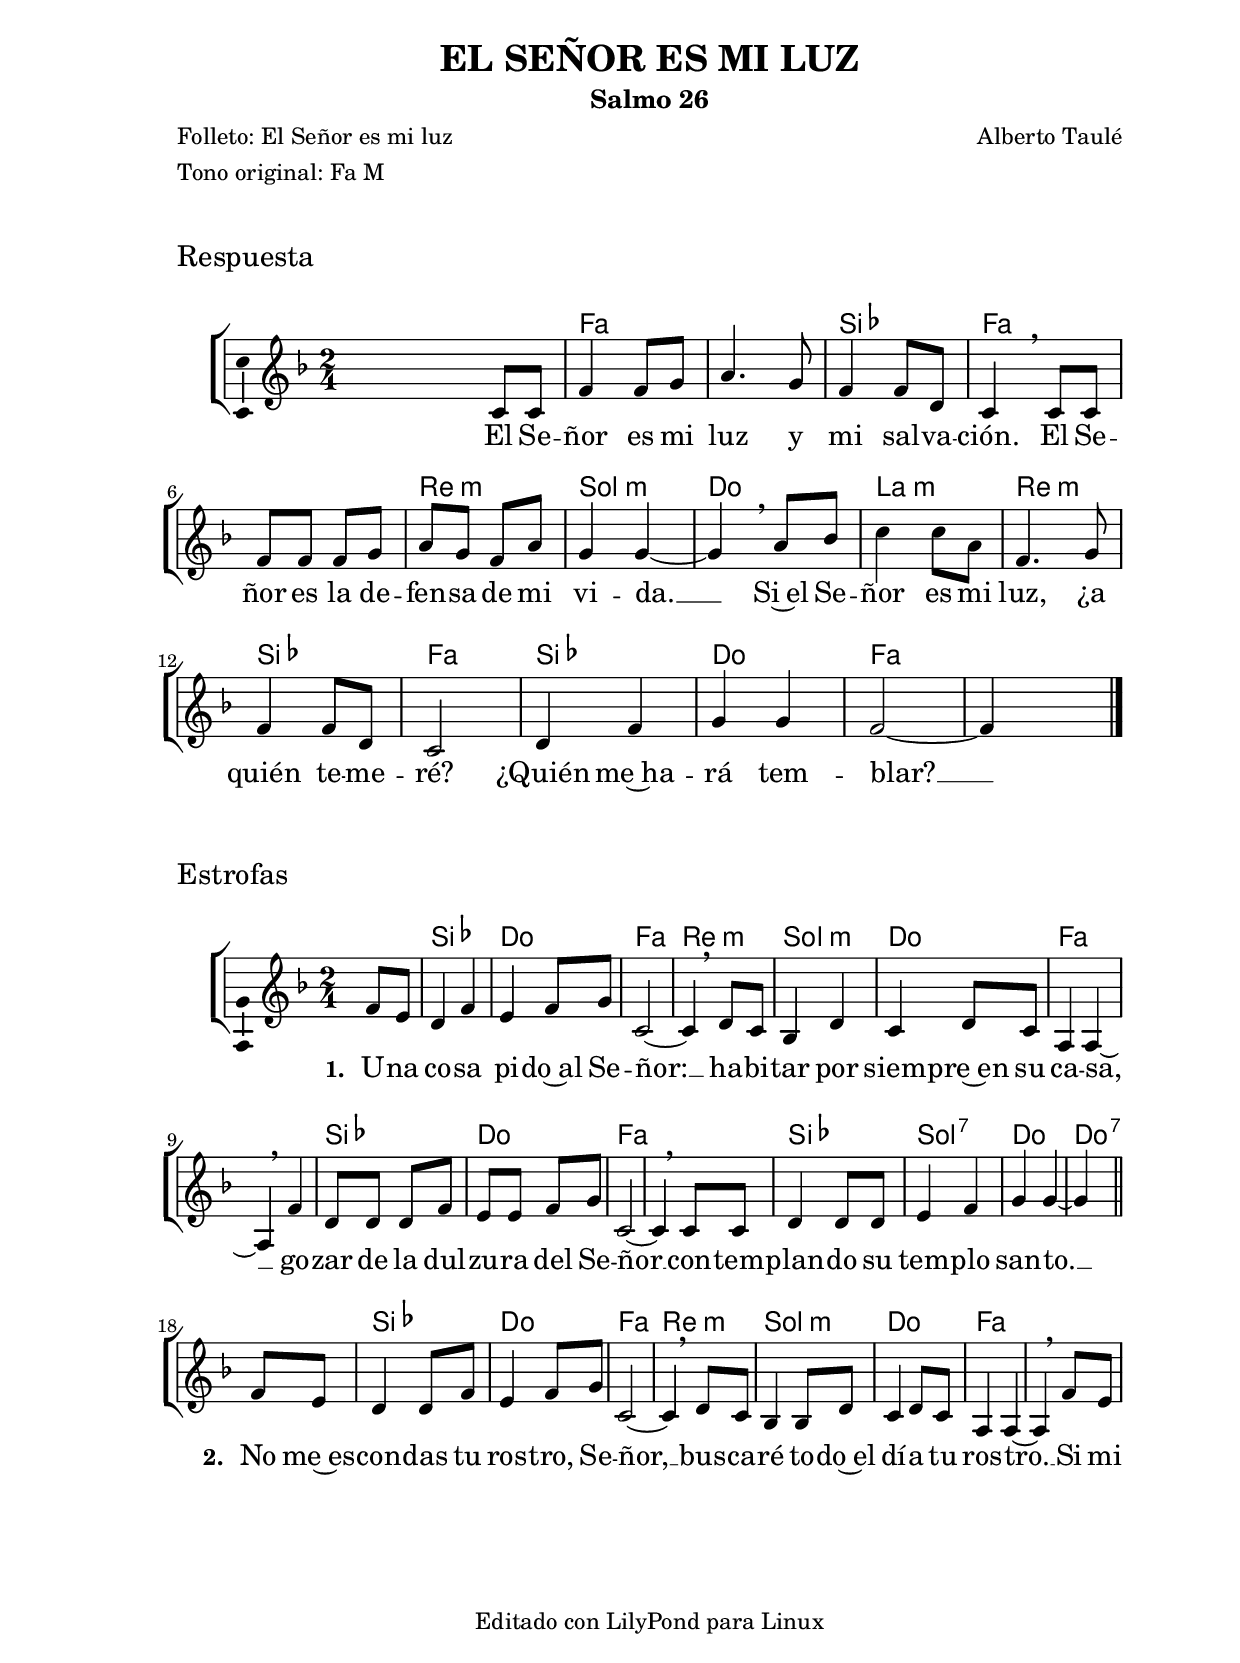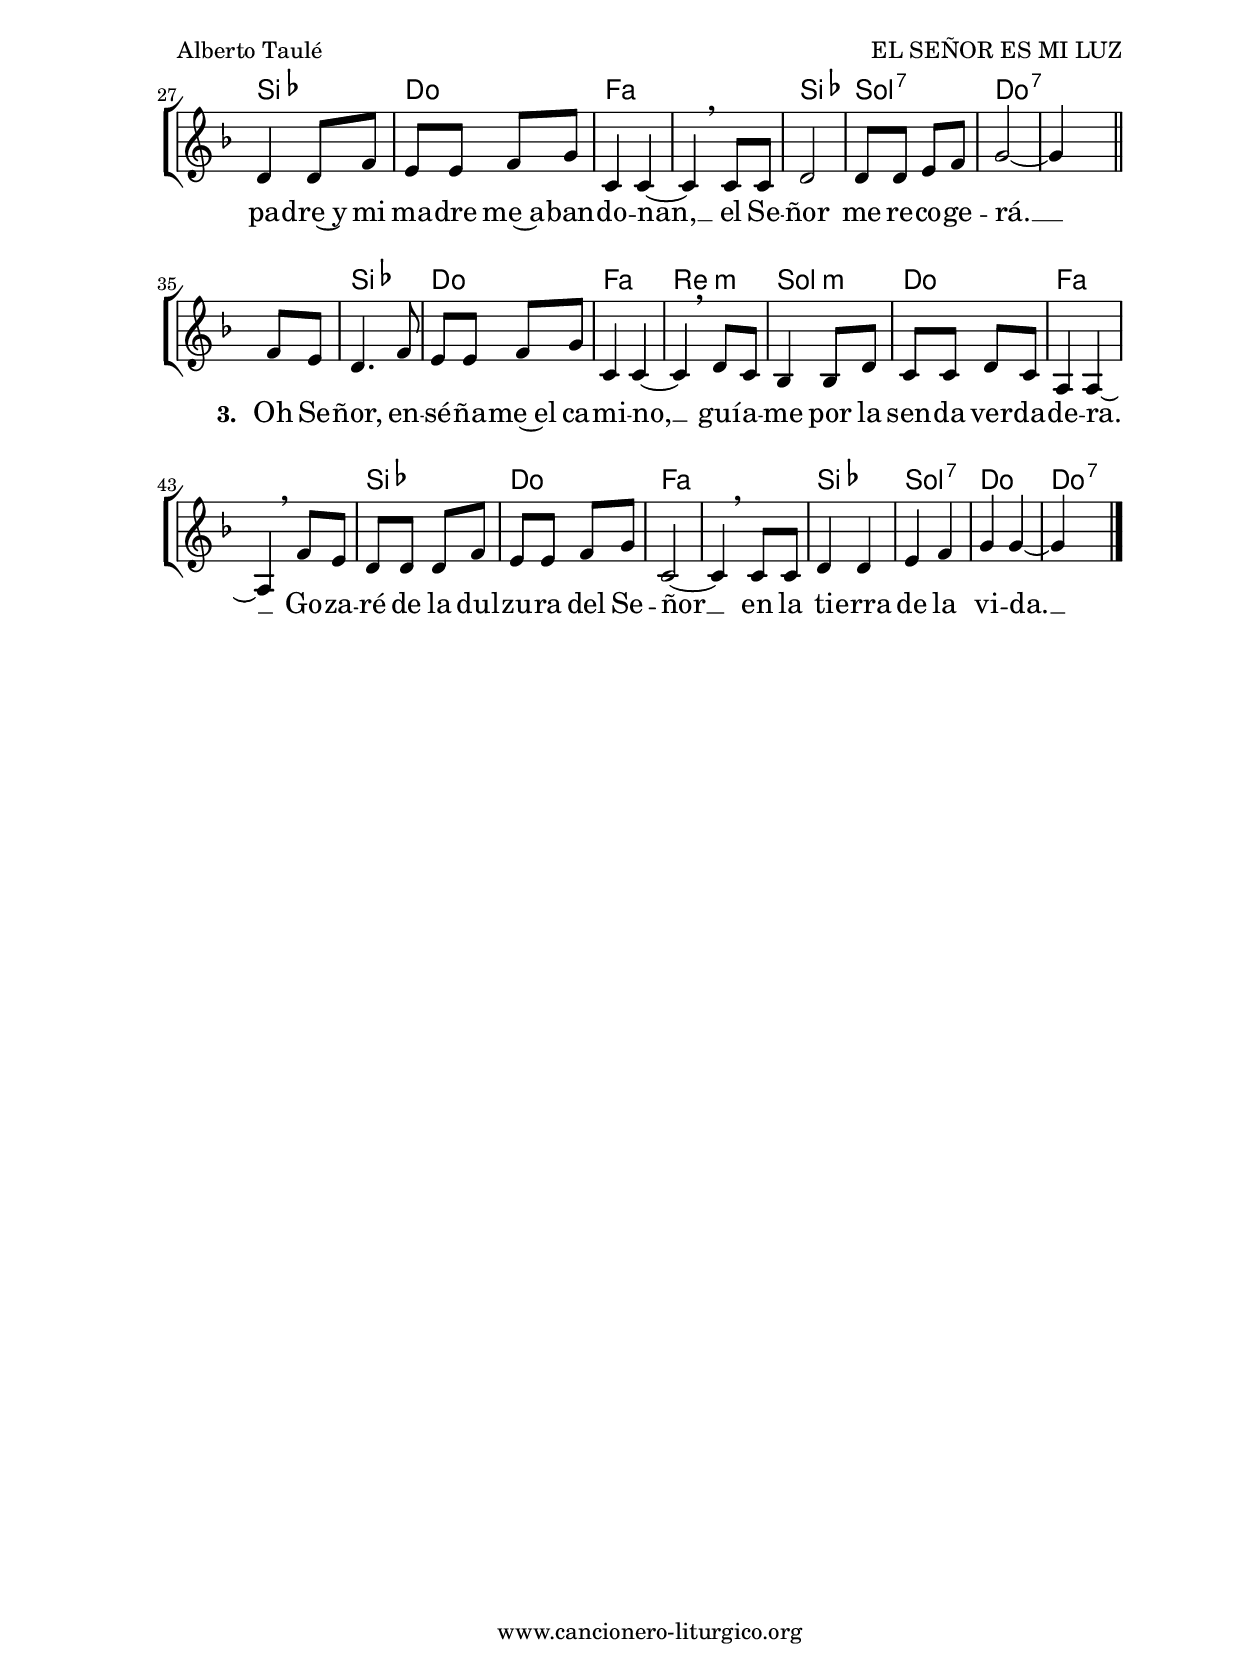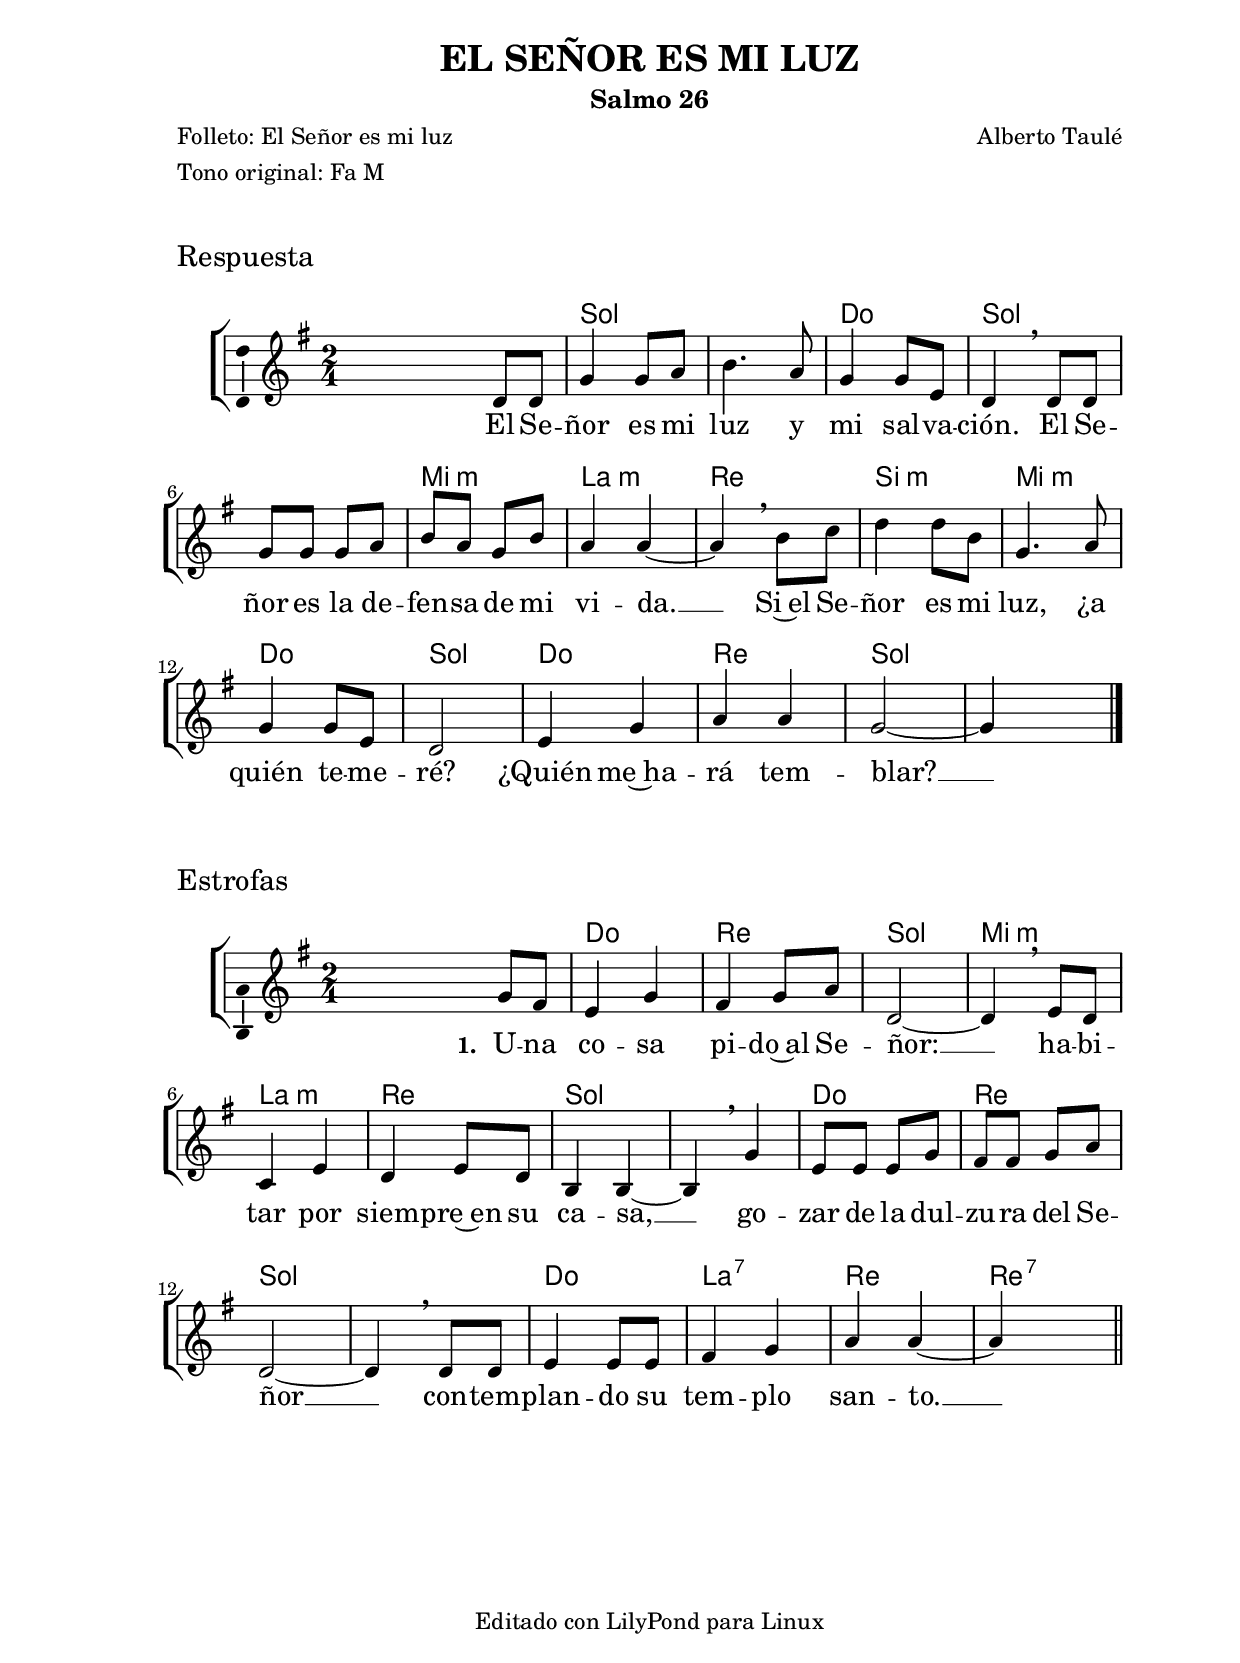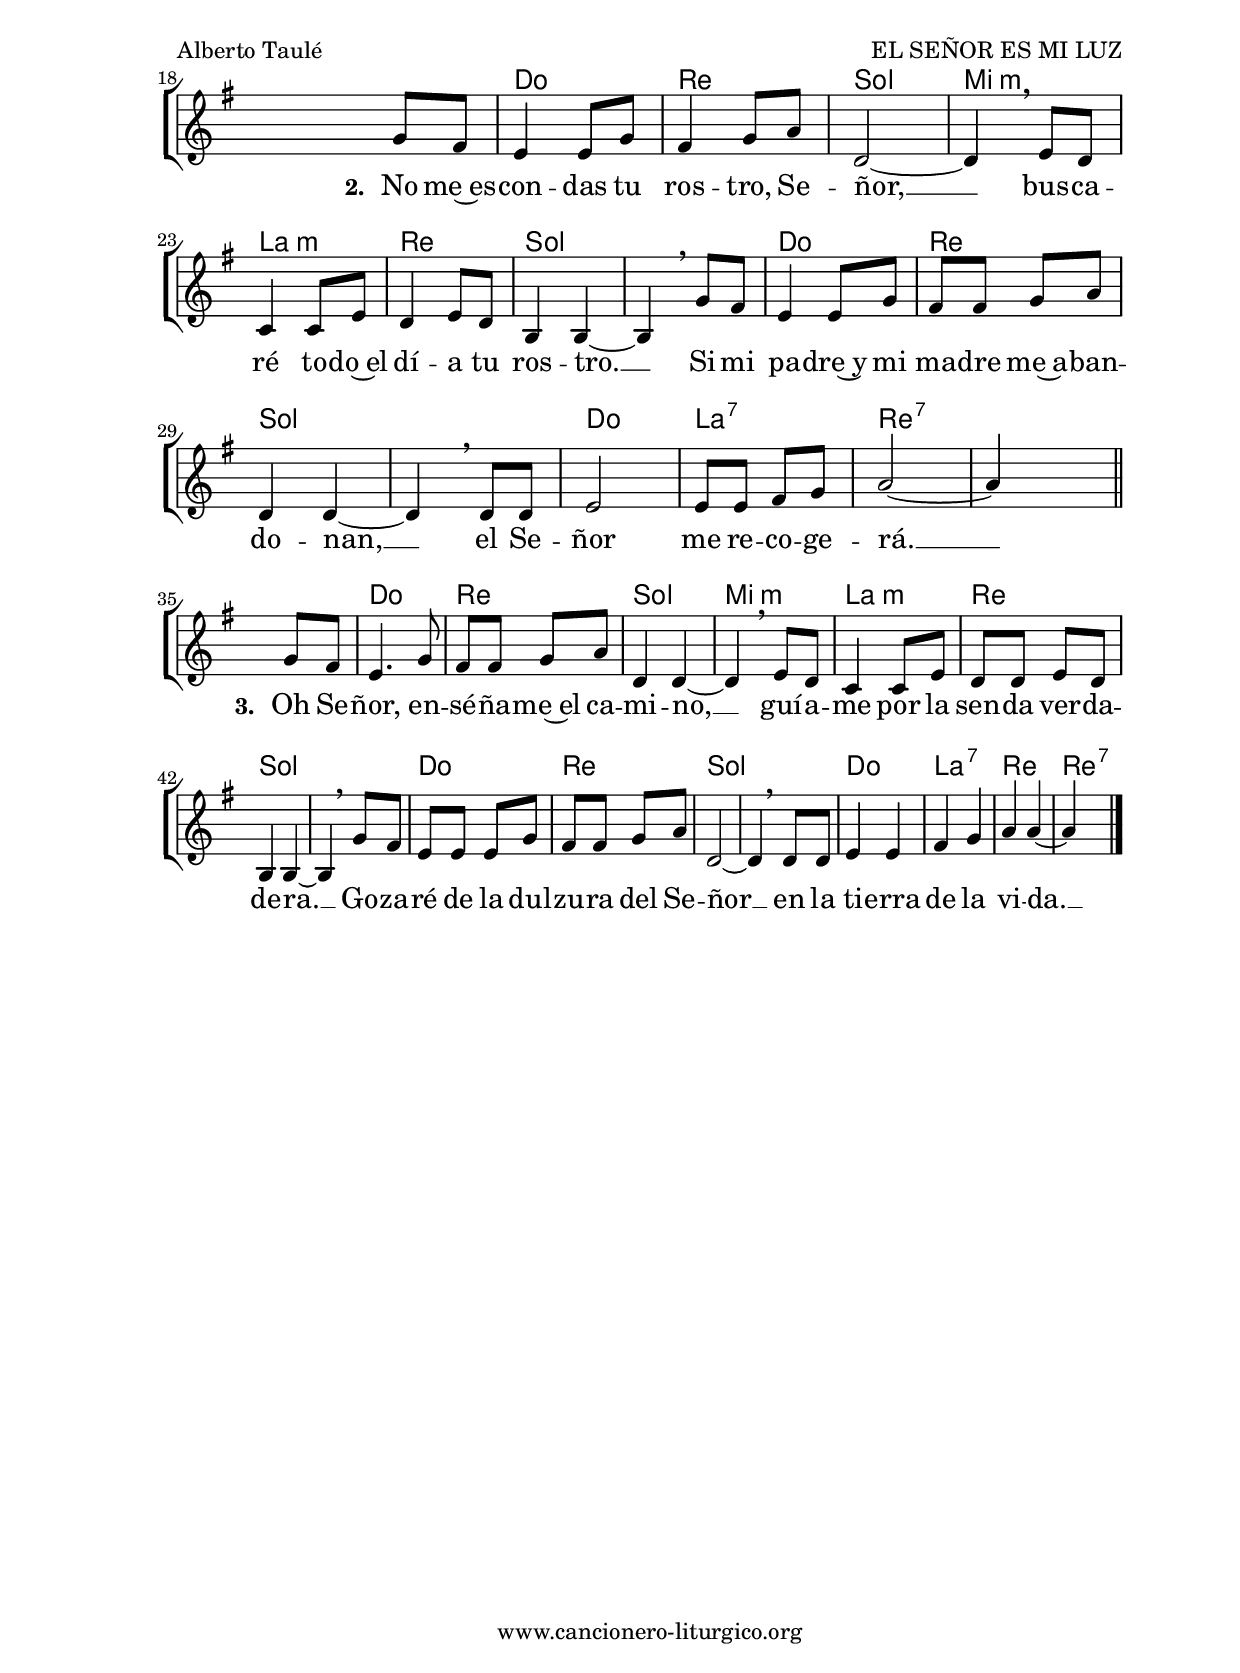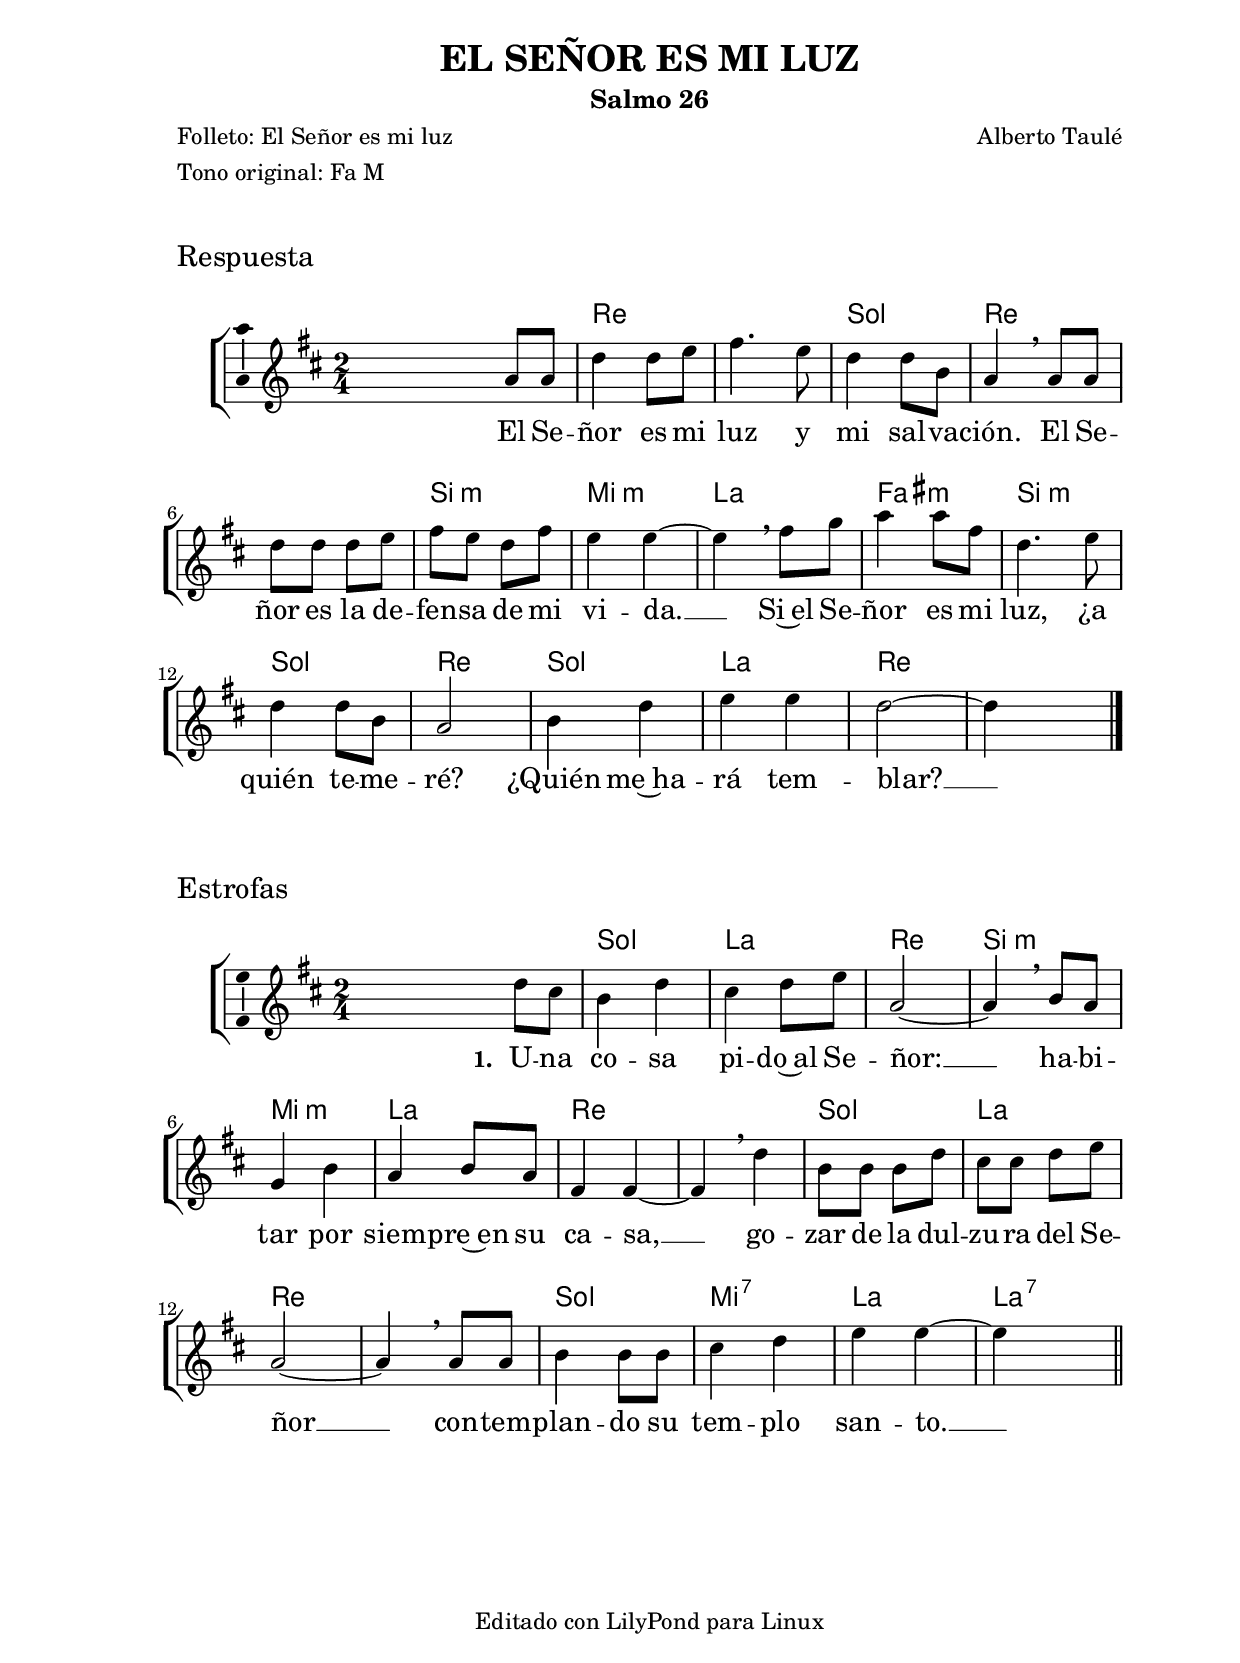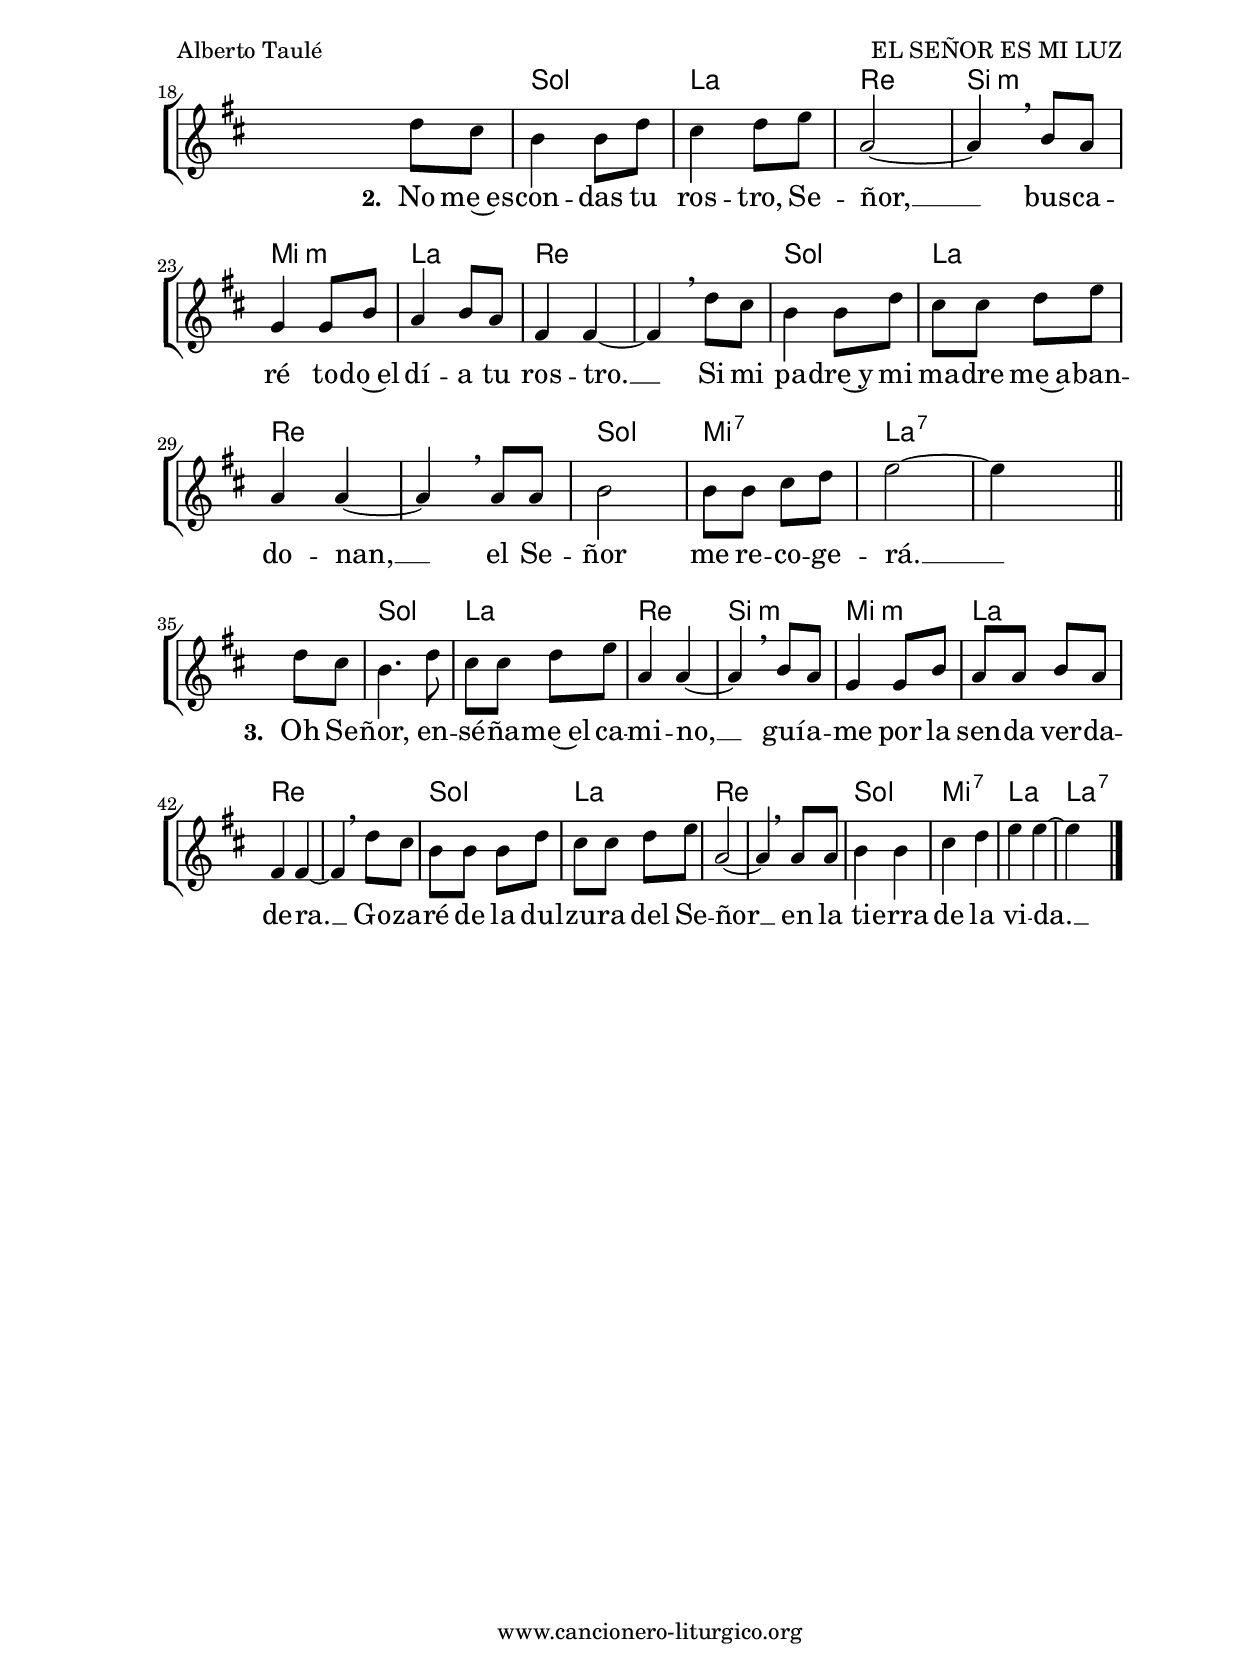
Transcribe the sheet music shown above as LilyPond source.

%
%para convertir .midi en .wav:
%timidity filename.midi -Ow -o finename.wav
%
%
%Para convertir de .wav a .mp3:
%lame -h -m j filename.wav
%
%
%para escuchar el midi:
%timidity nombrefichero.midi
%


%versión de lilypond para la que se ha escrito esta partitura:
\version "2.16.0"

	%Tamaño papel
	#(set-default-paper-size "a4")
	%Tamaño partitura
	#(set-global-staff-size 20)
	%No responde al pulsar sobre una nota
	#(ly:set-option 'point-and-click #f)

%parámetros del encabezamiento:
\header {
	title = "EL SEÑOR ES MI LUZ"
	subtitle = "Salmo 26"
	composer = "Alberto Taulé"
	poet = "Folleto: El Señor es mi luz"
	meter = "Tono original: Fa M"
	arranger = ""
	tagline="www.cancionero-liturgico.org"
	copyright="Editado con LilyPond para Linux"
	}

%parámetros asociados al papel:
\paper  {
	oddHeaderMarkup = \markup {\fill-line { \on-the-fly #not-first-page \fromproperty #'header:title \on-the-fly #not-first-page \fromproperty #'header:composer }}
	evenHeaderMarkup = \markup {\fill-line { \fromproperty #'header:composer \fromproperty #'header:title }}
	#(set-paper-size "a4")
	print-page-number = ##f
	first-page-number = 1
	print-first-page-number = ##f
	head-separation = 3.0 \cm
	top-margin = 2.0 \cm
	bottom-margin = 0.5\cm
	left-margin = 3.0 \cm
	line-width = 16.0 \cm 
	indent = 8\mm
	interscoreline = 2.\mm
	between-system-space = 15\mm
%	para que las partituras no llenen la hoja:
	ragged-bottom = ##t
%	idem para la última hoja:
	ragged-last-bottom = ##f
%	para que las partituras llenen el ancho del papel:
	ragged-last = ##f
	after-title-space = 2.5 \cm
%page-count=2
%system-count=8

	%Flexible Vertical Spacing
	markup-system-spacing =
	#'((basic-distance . 5) (minimum-distance . 3) (padding . 3))
	score-markup-spacing =
	#'((basic-distance . 15) (minimum-distance . 10) (padding . 3))
%	score-system-spacing =
%	#'((basic-distance . 15) (minimum-distance . 10) (padding . 5))
	system-system-spacing =
	#'((basic-distance . 5) (minimum-distance . 3) (padding . 3))
	markup-markup-spacing =
	#'((basic-distance . 20) (minimum-distance . 15) (padding . 3))
	last-bottom-spacing =
	#'((basic-distance . 5) (minimum-distance . 5) (padding . 3))
%	top-system-spacing =
%	#'((basic-distance . 10) (minimum-distance . 5) (padding . 3))
%	top-markup-spacing =
%	#'((basic-distance . 15) (minimum-distance . 10) (padding . 3))

	}


%parámetros que afectan a toda la partitura:
global =  {
	%clave de sol (G):
	\clef G
	%armadura:
%%%	\transpose e c
	\key f \major
	\tempo 4=84
	\set Score.tempoHideNote = ##t
	}


%%%%%%%%%%%%%%%%%%%%%%%%%%%%%%%%%%%%%%%%%%%%%%%%%%%%%%%
%%%%%%%%%%%%%%%%%%%%%%%%%%%%%%%%%%%%%%%%%%%%%%%%%%%%%%%
%%%%%%%%%%%%%%%%%%%%%%%%%%%%%%%%%%%%%%%%%%%%%%%%%%%%%%%


acordesrespuno = {
	\italianChords
	\chordmode {
%%%	\transpose b c'
{

s2
f2 s bes f s d:m g:m c a:m d:m bes f bes c f s

}
}
}

melodiarespuno = 
%%%	\transpose b c'
{
	\relative c'{

\time 2/4

s4 c8 c
f4 f8 g
a4. g8
f4 f8 d
c4 \breathe c8 c
f8 f f g
a8 g f a
g4 g~
g4 \breathe a8 bes
c4 c8 a
f4. g8
f4 f8 d
c2
d4 f
g4 g
f2~
f4 s4

\bar "|."
}
}


textorespuno = \lyricmode {

El Se -- ñor es mi luz y mi sal -- va -- ción.
El Se -- ñor es la de -- fen -- sa de mi vi -- da. __
Si~el Se -- ñor es mi luz, ¿a quién te -- me -- ré?
¿Quién me~ha -- rá tem -- blar? __

	}

acordesrespunoStaff = \context ChordNames = acordesrespunoStaff <<
	\set chordChanges = ##t
	\acordesrespuno
	>>


vozrespunoStaff = \context Voice = vozrespunoStaff
\with {\consists "Ambitus_engraver"}
<<
%	\set Staff.instrumentName = ""
%	\set Staff.shortInstrumentName = ""
%	\set Staff.midiInstrument = #"clarinet"
%	\set Staff.midiInstrument = #"cello"
%	\set Staff.midiInstrument = #"flute"
	\set Staff.midiInstrument = #"electric guitar (jazz)"
%	\set Staff.midiInstrument = #"english horn"
%	\set Staff.midiInstrument = #"violin"
%	\set Staff.midiInstrument = #"glockenspiel"
	\set Staff.midiMinimumVolume = #0.7
	\set Staff.midiMaximumVolume = #0.9
	\global
	\melodiarespuno
	>>

textorespunoStaff = \context Lyrics = textorespunoStaff <<
	\lyricsto vozrespunoStaff \textorespuno
	>>


%%%%%%%%%%%%%%%%%%%%%%%%%%%%%%%%%%%%%%%%%%%%%%%%%%%%%%%
%%%%%%%%%%%%%%%%%%%%%%%%%%%%%%%%%%%%%%%%%%%%%%%%%%%%%%%
%%%%%%%%%%%%%%%%%%%%%%%%%%%%%%%%%%%%%%%%%%%%%%%%%%%%%%%


acordesrespest = {
	\italianChords
	\chordmode {
%%%	\transpose b c'
{

s2
bes2 c f d:m g:m c f s bes c f s bes g:7 c c:7

s2
bes2 c f d:m g:m c f s bes c f s bes g:7 c:7 s

s2
bes2 c f d:m g:m c f s bes c f s bes g:7 c c:7

}
}
}

melodiarespest = 
%%%	\transpose b c'
{
	\relative c'{

\time 2/4

s4 f8 e
d4 f
e4 f8 g
c,2~
c4 \breathe d8 c
bes4 d
c4 d8 c
a4 a~
a4 \breathe f'
d8 d d f
e8 e f g
c,2~
c4 \breathe c8 c
d4 d8 d
e4 f
g4 g~
g4 s4

\bar "||"
\break

s4 f8 e
d4 d8 f
e4 f8 g
c,2~
c4 \breathe d8 c
bes4 bes8 d
c4 d8 c
a4 a~
a4 \breathe f'8 e
d4 d8 f
e8 e f g
c,4 c~
c4 \breathe c8 c
d2
d8 d e f
g2~
g4 s4

\bar "||"
\break

s4 f8 e
d4. f8
e8 e f g
c,4 c~
c4 \breathe d8 c
bes4 bes8 d
c8 c d c
a4 a~
a4 \breathe f'8 e
d8 d d f
e8 e f g
c,2~
c4 \breathe c8 c
d4 d
e4 f
g4 g~
g4 s4

\bar "|."
}
}


textorespest = \lyricmode {

\set stanza =#"1. " U -- na co -- sa pi -- do~al Se -- ñor: __
ha -- bi -- tar por siem -- pre~en su ca -- sa, __
go -- zar de la dul -- zu -- ra del Se -- ñor __
con -- tem -- plan -- do su tem -- plo san -- to. __

\set stanza =#"2. " No me~es -- con -- das tu ros -- tro, Se -- ñor, __
bus -- ca -- ré to -- do~el dí -- a tu ros -- tro. __
Si mi pa -- dre~y mi ma -- dre me~a -- ban -- do -- nan, __
el Se -- ñor me re -- co -- ge -- rá. __

\set stanza =#"3. " Oh Se -- ñor, en -- sé -- ña -- me~el ca -- mi -- no, __
guí -- a -- me por la sen -- da ver -- da -- de -- ra. __
Go -- za -- ré de la dul -- zu -- ra del Se -- ñor __
en la ti -- erra de la vi -- da. __

	}

acordesrespestStaff = \context ChordNames = acordesrespestStaff <<
	\set chordChanges = ##t
	\acordesrespest
	>>


vozrespestStaff = \context Voice = vozrespestStaff
\with {\consists "Ambitus_engraver"}
<<
%	\set Staff.instrumentName = ""
%	\set Staff.shortInstrumentName = ""
%	\set Staff.midiInstrument = #"clarinet"
%	\set Staff.midiInstrument = #"cello"
%	\set Staff.midiInstrument = #"flute"
	\set Staff.midiInstrument = #"electric guitar (jazz)"
%	\set Staff.midiInstrument = #"english horn"
%	\set Staff.midiInstrument = #"violin"
%	\set Staff.midiInstrument = #"glockenspiel"
	\set Staff.midiMinimumVolume = #0.7
	\set Staff.midiMaximumVolume = #0.9
	\global
	\melodiarespest
	>>

textorespestStaff = \context Lyrics = textorespestStaff <<
	\lyricsto vozrespestStaff \textorespest
	>>


%%%%%%%%%%%%%%%%%%%%%%%%%%%%%%%%%%%%%%%%%%%%%%%%%%%%%%%
%%%%%%%%%%%%%%%%%%%%%%%%%%%%%%%%%%%%%%%%%%%%%%%%%%%%%%%
%%%%%%%%%%%%%%%%%%%%%%%%%%%%%%%%%%%%%%%%%%%%%%%%%%%%%%%


\book {
	\score {
		\context ChoirStaff {
			\override StaffGroup.SystemStartBracket #'collapse-height = #1
			\override Score.SystemStartBar #'collapse-height = #1
			<<
			\acordesrespunoStaff
			\vozrespunoStaff
			\textorespunoStaff
			>>
			}
		\layout {
	    		\context {
				\Lyrics
				\override LyricText #'font-size = #2
				}
	   		 \context {
				\Score
				\override StaffSymbol #'staff-space = #(magstep +3)
				}
			}
		\header{piece=\markup{\fontsize #2 "Respuesta"}}
		}
	\score {
		\context ChoirStaff {
			\override StaffGroup.SystemStartBracket #'collapse-height = #1
			\override Score.SystemStartBar #'collapse-height = #1
			<<
			\acordesrespestStaff
			\vozrespestStaff
			\textorespestStaff
			>>
			}
		\layout {
%system-count=9
	    		\context {
				\Lyrics
				\override LyricText #'font-size = #2
				}
	   		 \context {
				\Score
				\override StaffSymbol #'staff-space = #(magstep +3)
				}
			}
		\header{piece=\markup{\fontsize #2 "Estrofas"}}
		}
	\score {
		\unfoldRepeats
		\context ChoirStaff {
			<<
			\acordesrespunoStaff
			\vozrespunoStaff
			>>
			<<
			\acordesrespestStaff
			\vozrespestStaff
			>>
			}
		\midi {
	  		\context {
	  			\Score
				tempoWholesPerMinute = #(ly:make-moment 70 4)
				}
			}
		}
	}

#(define output-suffix "C")
\book {
	\score {
		\context ChoirStaff {
			\override StaffGroup.SystemStartBracket #'collapse-height = #1
			\override Score.SystemStartBar #'collapse-height = #1
\transpose c d
			<<
			\acordesrespunoStaff
			\vozrespunoStaff
			\textorespunoStaff
			>>
			}
		\layout {
	    		\context {
				\Lyrics
				\override LyricText #'font-size = #2
				}
	   		 \context {
				\Score
				\override StaffSymbol #'staff-space = #(magstep +3)
				}
			}
		\header{piece=\markup{\fontsize #2 "Respuesta"}}
		}
	\score {
		\context ChoirStaff {
			\override StaffGroup.SystemStartBracket #'collapse-height = #1
			\override Score.SystemStartBar #'collapse-height = #1
\transpose c d
			<<
			\acordesrespestStaff
			\vozrespestStaff
			\textorespestStaff
			>>
			}
		\layout {
%system-count=9
	    		\context {
				\Lyrics
				\override LyricText #'font-size = #2
				}
	   		 \context {
				\Score
				\override StaffSymbol #'staff-space = #(magstep +3)
				}
			}
		\header{piece=\markup{\fontsize #2 "Estrofas"}}
		}
	}

#(define output-suffix "S")
\book {
	\score {
		\context ChoirStaff {
			\override StaffGroup.SystemStartBracket #'collapse-height = #1
			\override Score.SystemStartBar #'collapse-height = #1
\transpose c a
			<<
			\acordesrespunoStaff
			\vozrespunoStaff
			\textorespunoStaff
			>>
			}
		\layout {
	    		\context {
				\Lyrics
				\override LyricText #'font-size = #2
				}
	   		 \context {
				\Score
				\override StaffSymbol #'staff-space = #(magstep +3)
				}
			}
		\header{piece=\markup{\fontsize #2 "Respuesta"}}
		}
	\score {
		\context ChoirStaff {
			\override StaffGroup.SystemStartBracket #'collapse-height = #1
			\override Score.SystemStartBar #'collapse-height = #1
\transpose c a
			<<
			\acordesrespestStaff
			\vozrespestStaff
			\textorespestStaff
			>>
			}
		\layout {
%system-count=9
	    		\context {
				\Lyrics
				\override LyricText #'font-size = #2
				}
	   		 \context {
				\Score
				\override StaffSymbol #'staff-space = #(magstep +3)
				}
			}
		\header{piece=\markup{\fontsize #2 "Estrofas"}}
		}
	}



